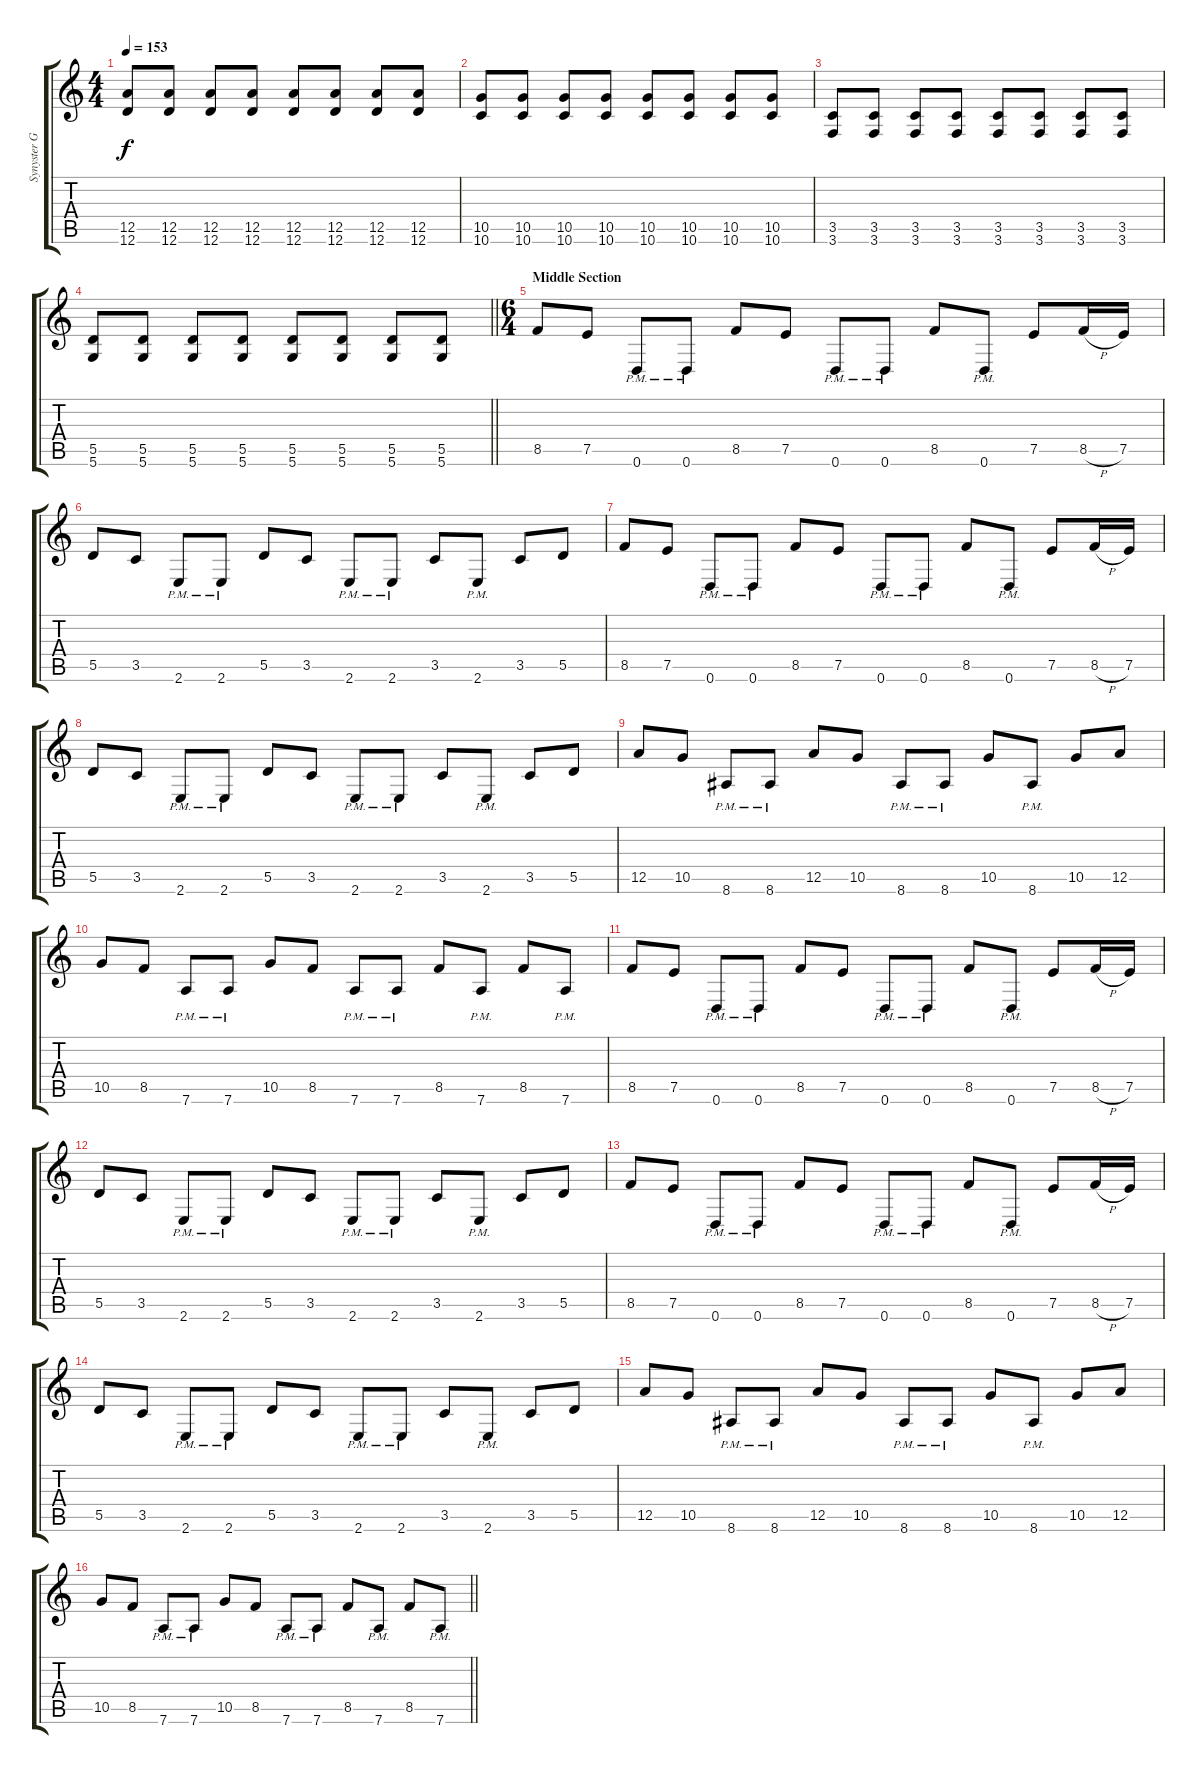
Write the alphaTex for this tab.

\track ("Synyster Gates" "Synyster G") {instrument distortionguitar}
\staff {score tabs}
\tuning (E4 B3 G3 D3 A2 D2) {hide}
\ts (4 4)
\tempo 153
\clef g2
\ks c
(12.5 12.6).8{dy f} (12.5 12.6).8 (12.5 12.6).8 (12.5 12.6).8 (12.5 12.6).8 (12.5 12.6).8 (12.5 12.6).8 (12.5 12.6).8 |
(10.5 10.6).8 (10.5 10.6).8 (10.5 10.6).8 (10.5 10.6).8 (10.5 10.6).8 (10.5 10.6).8 (10.5 10.6).8 (10.5 10.6).8 |
(3.5 3.6).8 (3.5 3.6).8 (3.5 3.6).8 (3.5 3.6).8 (3.5 3.6).8 (3.5 3.6).8 (3.5 3.6).8 (3.5 3.6).8 |
\barLineRight lightlight
(5.5 5.6).8 (5.5 5.6).8 (5.5 5.6).8 (5.5 5.6).8 (5.5 5.6).8 (5.5 5.6).8 (5.5 5.6).8 (5.5 5.6).8 |
\ts (6 4)
\section ("" "Middle Section")
8.5.8 7.5.8 0.6{pm}.8 0.6{pm}.8 8.5.8 7.5.8 0.6{pm}.8 0.6{pm}.8 8.5.8 0.6{pm}.8 7.5.8 8.5{h}.16 7.5.16 |
5.5.8 3.5.8 2.6{pm}.8 2.6{pm}.8 5.5.8 3.5.8 2.6{pm}.8 2.6{pm}.8 3.5.8 2.6{pm}.8 3.5.8 5.5.8 |
8.5.8 7.5.8 0.6{pm}.8 0.6{pm}.8 8.5.8 7.5.8 0.6{pm}.8 0.6{pm}.8 8.5.8 0.6{pm}.8 7.5.8 8.5{h}.16 7.5.16 |
5.5.8 3.5.8 2.6{pm}.8 2.6{pm}.8 5.5.8 3.5.8 2.6{pm}.8 2.6{pm}.8 3.5.8 2.6{pm}.8 3.5.8 5.5.8 |
12.5.8 10.5.8 8.6{pm}.8 8.6{pm}.8 12.5.8 10.5.8 8.6{pm}.8 8.6{pm}.8 10.5.8 8.6{pm}.8 10.5.8 12.5.8 |
10.5.8 8.5.8 7.6{pm}.8 7.6{pm}.8 10.5.8 8.5.8 7.6{pm}.8 7.6{pm}.8 8.5.8 7.6{pm}.8 8.5.8 7.6{pm}.8 |
8.5.8 7.5.8 0.6{pm}.8 0.6{pm}.8 8.5.8 7.5.8 0.6{pm}.8 0.6{pm}.8 8.5.8 0.6{pm}.8 7.5.8 8.5{h}.16 7.5.16 |
5.5.8 3.5.8 2.6{pm}.8 2.6{pm}.8 5.5.8 3.5.8 2.6{pm}.8 2.6{pm}.8 3.5.8 2.6{pm}.8 3.5.8 5.5.8 |
8.5.8 7.5.8 0.6{pm}.8 0.6{pm}.8 8.5.8 7.5.8 0.6{pm}.8 0.6{pm}.8 8.5.8 0.6{pm}.8 7.5.8 8.5{h}.16 7.5.16 |
5.5.8 3.5.8 2.6{pm}.8 2.6{pm}.8 5.5.8 3.5.8 2.6{pm}.8 2.6{pm}.8 3.5.8 2.6{pm}.8 3.5.8 5.5.8 |
12.5.8 10.5.8 8.6{pm}.8 8.6{pm}.8 12.5.8 10.5.8 8.6{pm}.8 8.6{pm}.8 10.5.8 8.6{pm}.8 10.5.8 12.5.8 |
\barLineRight lightlight
10.5.8 8.5.8 7.6{pm}.8 7.6{pm}.8 10.5.8 8.5.8 7.6{pm}.8 7.6{pm}.8 8.5.8 7.6{pm}.8 8.5.8 7.6{pm}.8
